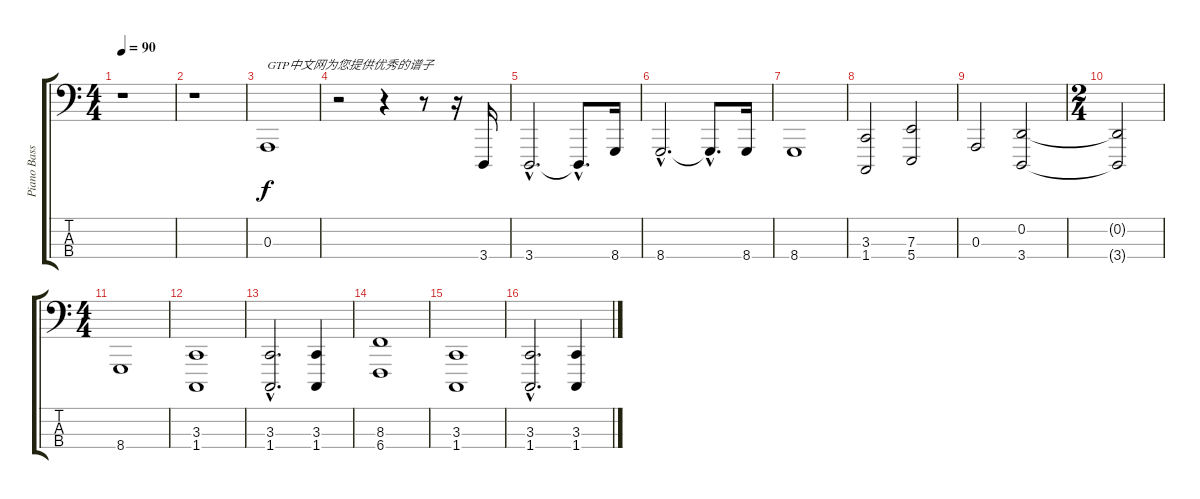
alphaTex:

\track ("Piano Bass" "Piano Bass") {instrument acousticgrandpiano}
\staff {score tabs}
\tuning (G2 D2 A1 B0) {hide}
\ts (4 4)
\tempo 90
\clef f4
\ks c
r.1{dy f instrument acousticgrandpiano} |
r.1 |
0.3.1{txt "GTP中文网为您提供优秀的谱子"} |
r.2 r.4 r.8 r.16 3.4.16 |
3.4{hac}.2{d} 3.4{hac t}.8{d} 8.4.16 |
8.4{hac}.2{d} 8.4{hac t}.8{d} 8.4.16 |
8.4.1 |
(3.3 1.4).2 (7.3 5.4).2 |
0.3.2 (0.2 3.4).2 |
\ts (2 4)
(0.2{t} 3.4{t}).2 |
\ts (4 4)
8.4.1 |
(3.3 1.4).1 |
(3.3{hac} 1.4{hac}).2{d} (3.3 1.4).4 |
(8.3 6.4).1 |
(3.3 1.4).1 |
(3.3{hac} 1.4{hac}).2{d} (3.3 1.4).4
